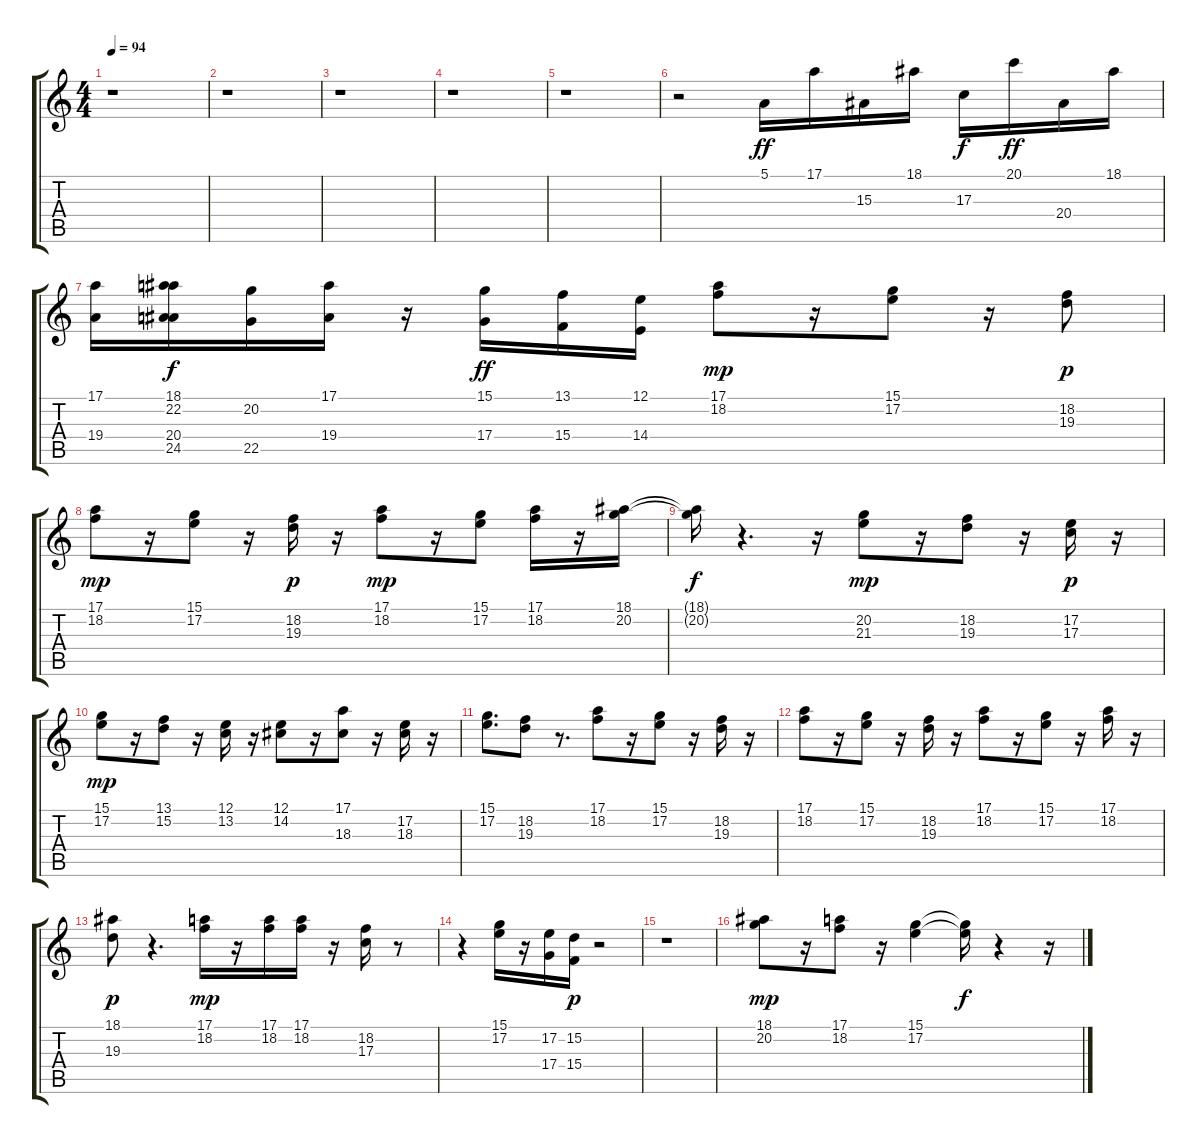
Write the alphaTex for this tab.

\track "" {instrument stringensemble1}
\staff {score tabs}
\tuning (E4 B3 G3 D3 A2 E2) {hide}
\ts (4 4)
\tempo 94
\clef g2
\ks c
r.1{dy p} |
r.1 |
r.1 |
r.1 |
r.1 |
r.2 5.1.16{dy ff} 17.1.16 15.3.16 18.1.16 17.3.16{dy f} 20.1.16{dy ff} 20.4.16 18.1.16 |
(17.1 19.4).16 (18.1 22.2 20.4 24.5).16{dy f} (20.2 22.5).16 (17.1 19.4).16 r.16 (15.1 17.4).16{dy ff} (13.1 15.4).16 (12.1 14.4).16 (17.1 18.2).8{dy mp} r.16 (15.1 17.2).8 r.16 (18.2 19.3).8{dy p} |
(17.1 18.2).8{dy mp} r.16 (15.1 17.2).8 r.16 (18.2 19.3).16{dy p} r.16 (17.1 18.2).8{dy mp} r.16 (15.1 17.2).8 (17.1 18.2).16 r.16 (18.1 20.2).16 |
(18.1{t} 20.2{t}).16{dy f} r.4{d} r.16 (20.2 21.3).8{dy mp} r.16 (18.2 19.3).8 r.16 (17.2 17.3).16{dy p} r.16 |
(15.1 17.2).8{dy mp} r.16 (13.1 15.2).8 r.16 (12.1 13.2).16 r.16 (12.1 14.2).8 r.16 (17.1 18.3).8 r.16 (17.2 18.3).16 r.16 |
(15.1 17.2).8{d} (18.2 19.3).8 r.8{d} (17.1 18.2).8 r.16 (15.1 17.2).8 r.16 (18.2 19.3).16 r.16 |
(17.1 18.2).8 r.16 (15.1 17.2).8 r.16 (18.2 19.3).16 r.16 (17.1 18.2).8 r.16 (15.1 17.2).8 r.16 (17.1 18.2).16 r.16 |
(18.1 19.3).8{dy p} r.4{d} (17.1 18.2).16{dy mp} r.16 (17.1 18.2).16 (17.1 18.2).16 r.16 (18.2 17.3).16 r.8 |
r.4 (15.1 17.2).16 r.16 (17.2 17.4).16 (15.2 15.4).16{dy p} r.2 |
r.1 |
(18.1 20.2).8{dy mp} r.16 (17.1 18.2).8 r.16 (15.1 17.2).4 (15.1{t} 17.2{t}).16{dy f} r.4 r.16
